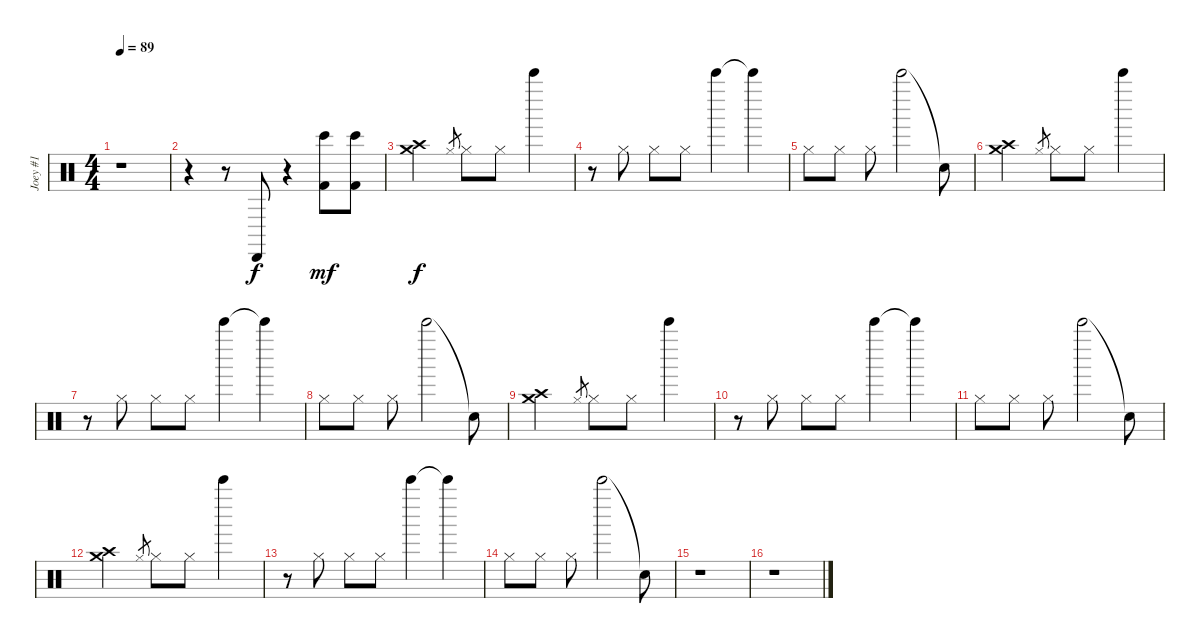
\track ("Joey #1" "Joey #1") {instrument percussion}
\staff {score}
\articulation defaults
\ts (4 4)
\tempo 89
\clef neutral
\ks c
r.1{dy f} |
r.4 r.8 "Cabasa (hit)".8 r.4 ("Bongo High (hit)" "Kick (hit) 2").8{dy mf} ("Bongo High (hit)" "Kick (hit) 2").8 |
("Crash high (hit)" "Crash medium (hit)").2{dy f} "Hi-Hat (closed)".8{gr} "Hi-Hat (closed)".8 "Hi-Hat (closed)".8 "Bell Tree (hit)".4 |
r.8 "Hi-Hat (closed)".8 "Hi-Hat (closed)".8 "Hi-Hat (closed)".8 "Bell Tree (hit)".4 "Bell Tree (hit)"{t}.4 |
"Hi-Hat (closed)".8 "Hi-Hat (closed)".8 "Hi-Hat (closed)".8 "Bell Tree (hit)".2 "Snare (hit)"{t}.8 |
("Crash high (hit)" "Crash medium (hit)").2 "Hi-Hat (closed)".8{gr} "Hi-Hat (closed)".8 "Hi-Hat (closed)".8 "Bell Tree (hit)".4 |
r.8 "Hi-Hat (closed)".8 "Hi-Hat (closed)".8 "Hi-Hat (closed)".8 "Bell Tree (hit)".4 "Bell Tree (hit)"{t}.4 |
"Hi-Hat (closed)".8 "Hi-Hat (closed)".8 "Hi-Hat (closed)".8 "Bell Tree (hit)".2 "Snare (hit)"{t}.8 |
("Crash high (hit)" "Crash medium (hit)").2 "Hi-Hat (closed)".8{gr} "Hi-Hat (closed)".8 "Hi-Hat (closed)".8 "Bell Tree (hit)".4 |
r.8 "Hi-Hat (closed)".8 "Hi-Hat (closed)".8 "Hi-Hat (closed)".8 "Bell Tree (hit)".4 "Bell Tree (hit)"{t}.4 |
"Hi-Hat (closed)".8 "Hi-Hat (closed)".8 "Hi-Hat (closed)".8 "Bell Tree (hit)".2 "Snare (hit)"{t}.8 |
("Crash high (hit)" "Crash medium (hit)").2 "Hi-Hat (closed)".8{gr} "Hi-Hat (closed)".8 "Hi-Hat (closed)".8 "Bell Tree (hit)".4 |
r.8 "Hi-Hat (closed)".8 "Hi-Hat (closed)".8 "Hi-Hat (closed)".8 "Bell Tree (hit)".4 "Bell Tree (hit)"{t}.4 |
"Hi-Hat (closed)".8 "Hi-Hat (closed)".8 "Hi-Hat (closed)".8 "Bell Tree (hit)".2 "Snare (hit)"{t}.8 |
r.1 |
r.1
